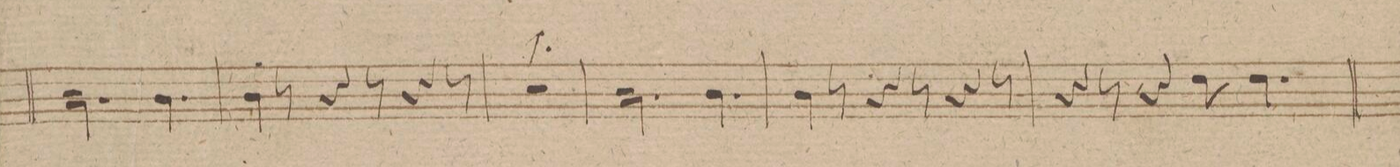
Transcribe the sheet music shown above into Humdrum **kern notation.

**kern	**dynam
*I"Clarinetto 2do in A.	*
*clefG2	*
*k[f#]	*
*M9/8	*
2.g\	.
4.g\	.
=58	=58
4g\	.
8r	.
4r	.
8r	.
4r	.
8r	.
=59	=59
8%9r	.
=60	=60
2.g\	.
4.g\	.
=61	=61
4g\	.
8r	.
4r	.
8r	.
4r	.
8r	.
=62	=62
4r	.
8r	.
4r	.
8b\	.
4.b\	.
=63	=63
*-	*-
